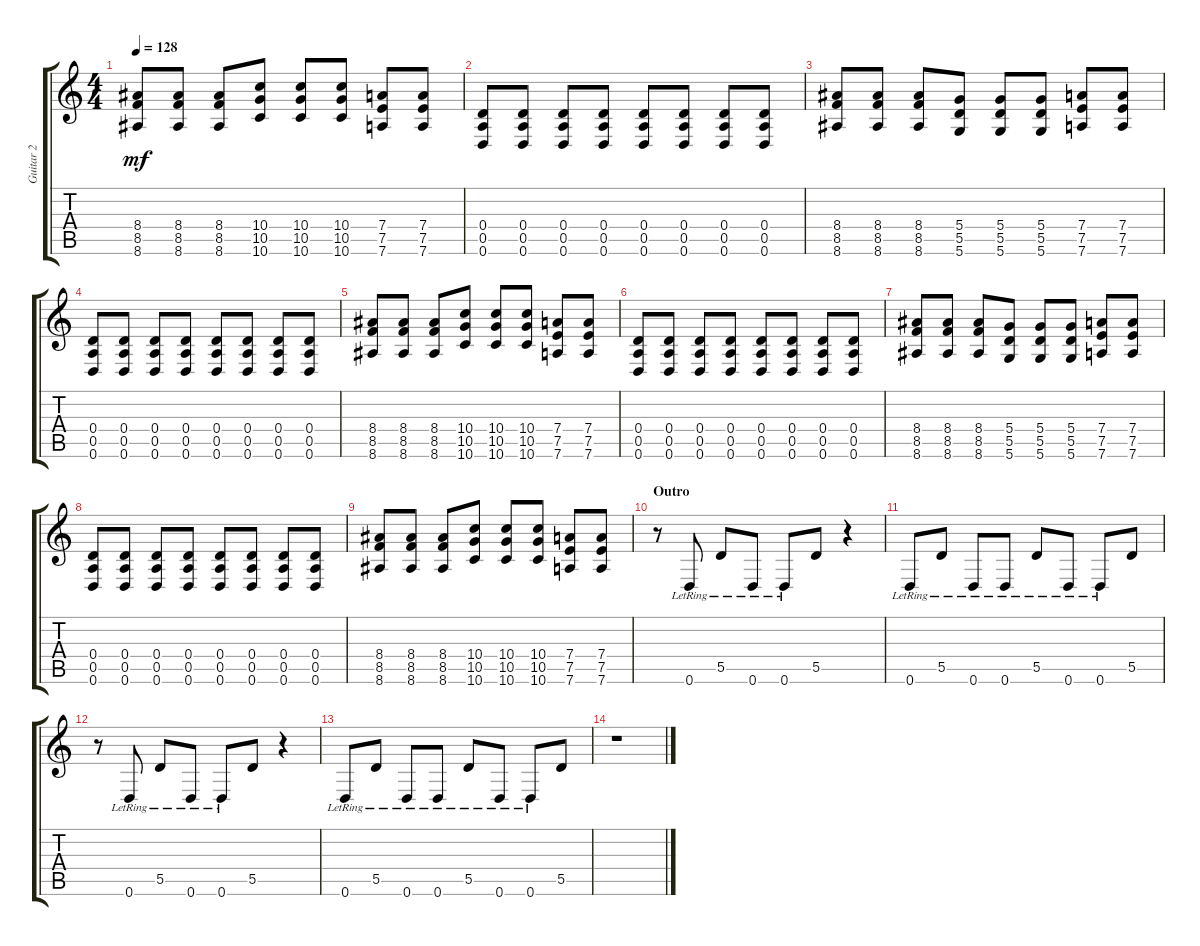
\track ("Guitar 2" "Guitar 2") {instrument distortionguitar}
\staff {score tabs}
\tuning (E4 B3 G3 D3 A2 D2) {hide}
\ts (4 4)
\tempo 128
\clef g2
\ks c
(8.4 8.5 8.6).8{dy mf} (8.4 8.5 8.6).8 (8.4 8.5 8.6).8 (10.4 10.5 10.6).8 (10.4 10.5 10.6).8 (10.4 10.5 10.6).8 (7.4 7.5 7.6).8 (7.4 7.5 7.6).8 |
(0.4 0.5 0.6).8 (0.4 0.5 0.6).8 (0.4 0.5 0.6).8 (0.4 0.5 0.6).8 (0.4 0.5 0.6).8 (0.4 0.5 0.6).8 (0.4 0.5 0.6).8 (0.4 0.5 0.6).8 |
(8.4 8.5 8.6).8 (8.4 8.5 8.6).8 (8.4 8.5 8.6).8 (5.4 5.5 5.6).8 (5.4 5.5 5.6).8 (5.4 5.5 5.6).8 (7.4 7.5 7.6).8 (7.4 7.5 7.6).8 |
(0.4 0.5 0.6).8 (0.4 0.5 0.6).8 (0.4 0.5 0.6).8 (0.4 0.5 0.6).8 (0.4 0.5 0.6).8 (0.4 0.5 0.6).8 (0.4 0.5 0.6).8 (0.4 0.5 0.6).8 |
(8.4 8.5 8.6).8 (8.4 8.5 8.6).8 (8.4 8.5 8.6).8 (10.4 10.5 10.6).8 (10.4 10.5 10.6).8 (10.4 10.5 10.6).8 (7.4 7.5 7.6).8 (7.4 7.5 7.6).8 |
(0.4 0.5 0.6).8 (0.4 0.5 0.6).8 (0.4 0.5 0.6).8 (0.4 0.5 0.6).8 (0.4 0.5 0.6).8 (0.4 0.5 0.6).8 (0.4 0.5 0.6).8 (0.4 0.5 0.6).8 |
(8.4 8.5 8.6).8 (8.4 8.5 8.6).8 (8.4 8.5 8.6).8 (5.4 5.5 5.6).8 (5.4 5.5 5.6).8 (5.4 5.5 5.6).8 (7.4 7.5 7.6).8 (7.4 7.5 7.6).8 |
(0.4 0.5 0.6).8 (0.4 0.5 0.6).8 (0.4 0.5 0.6).8 (0.4 0.5 0.6).8 (0.4 0.5 0.6).8 (0.4 0.5 0.6).8 (0.4 0.5 0.6).8 (0.4 0.5 0.6).8 |
(8.4 8.5 8.6).8 (8.4 8.5 8.6).8 (8.4 8.5 8.6).8 (10.4 10.5 10.6).8 (10.4 10.5 10.6).8 (10.4 10.5 10.6).8 (7.4 7.5 7.6).8 (7.4 7.5 7.6).8 |
\section ("" "Outro")
r.8 0.6{lr}.8 5.5{lr}.8 0.6{lr}.8 0.6{lr}.8 5.5.8 r.4 |
0.6{lr}.8 5.5{lr}.8 0.6{lr}.8 0.6{lr}.8 5.5{lr}.8 0.6{lr}.8 0.6{lr}.8 5.5.8 |
r.8 0.6{lr}.8 5.5{lr}.8 0.6{lr}.8 0.6{lr}.8 5.5.8 r.4 |
0.6{lr}.8 5.5{lr}.8 0.6{lr}.8 0.6{lr}.8 5.5{lr}.8 0.6{lr}.8 0.6{lr}.8 5.5.8 |
r.1
